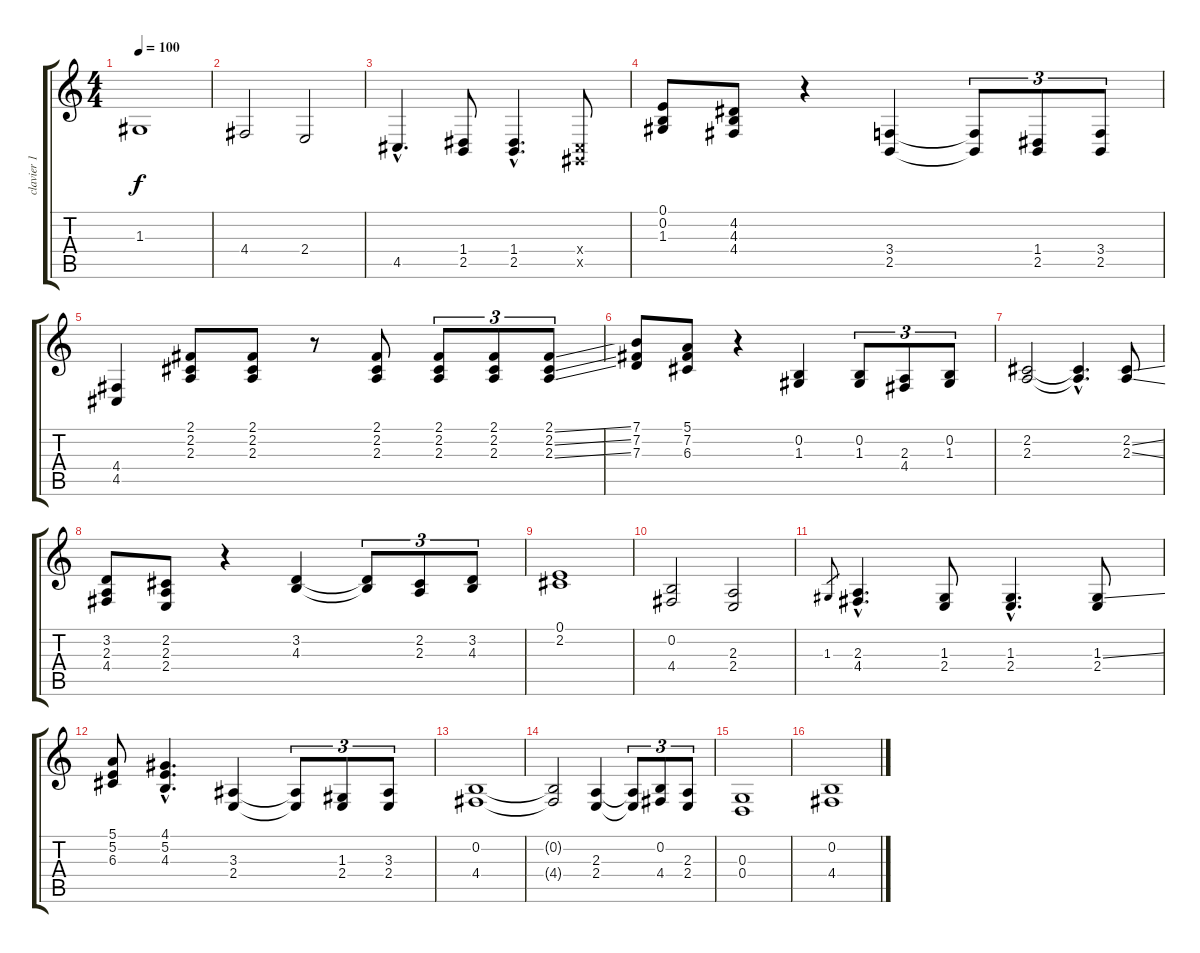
\track ("clavier 1" "clavier 1") {instrument reedorgan}
\staff {score tabs}
\tuning (E4 B3 G3 D3 A2 E2) {hide}
\ts (4 4)
\tempo 100
\clef g2
\ks c
1.3.1{dy f} |
4.4.2 2.4.2 |
4.5{hac}.4{d} (1.4 2.5).8 (1.4{hac} 2.5{hac}).4{d} (-1.4{x} -1.5{x}).8 |
(0.1 0.2 1.3).8 (4.2 4.3 4.4).8 r.4 (3.4 2.5).4 (3.4{t} 2.5{t}).8{tu (3 2)} (1.4 2.5).8{tu (3 2)} (3.4 2.5).8{tu (3 2)} |
(4.4 4.5).4 (2.1 2.2 2.3).8 (2.1 2.2 2.3).8 r.8 (2.1 2.2 2.3).8 (2.1 2.2 2.3).8{tu (3 2)} (2.1 2.2 2.3).8{tu (3 2)} (2.1{ss} 2.2{ss} 2.3{ss}).8{tu (3 2)} |
(7.1 7.2 7.3).8 (5.1 7.2 6.3).8 r.4 (0.2 1.3).4 (0.2 1.3).8{tu (3 2)} (2.3 4.4).8{tu (3 2)} (0.2 1.3).8{tu (3 2)} |
(2.2 2.3).2 (2.2{hac t} 2.3{hac t}).4{d} (2.2{ss} 2.3{ss}).8 |
(3.2 2.3 4.4).8 (2.2 2.3 2.4).8 r.4 (3.2 4.3).4 (3.2{t} 4.3{t}).8{tu (3 2)} (2.2 2.3).8{tu (3 2)} (3.2 4.3).8{tu (3 2)} |
(0.1 2.2).1 |
(0.2 4.4).2 (2.3 2.4).2 |
1.3.8{gr} (2.3{hac} 4.4{hac}).4{d} (1.3 2.4).8 (1.3{hac} 2.4{hac}).4{d} (1.3{ss} 2.4).8 |
(5.1 5.2 6.3).8 (4.1{hac} 5.2{hac} 4.3{hac}).4{d} (3.3 2.4).4 (3.3{t} 2.4{t}).8{tu (3 2)} (1.3 2.4).8{tu (3 2)} (3.3 2.4).8{tu (3 2)} |
(0.2 4.4).1 |
(0.2{t} 4.4{t}).2 (2.3 2.4).4 (2.3{t} 2.4{t}).8{tu (3 2)} (0.2 4.4).8{tu (3 2)} (2.3 2.4).8{tu (3 2)} |
(0.3 0.4).1 |
(0.2 4.4).1
